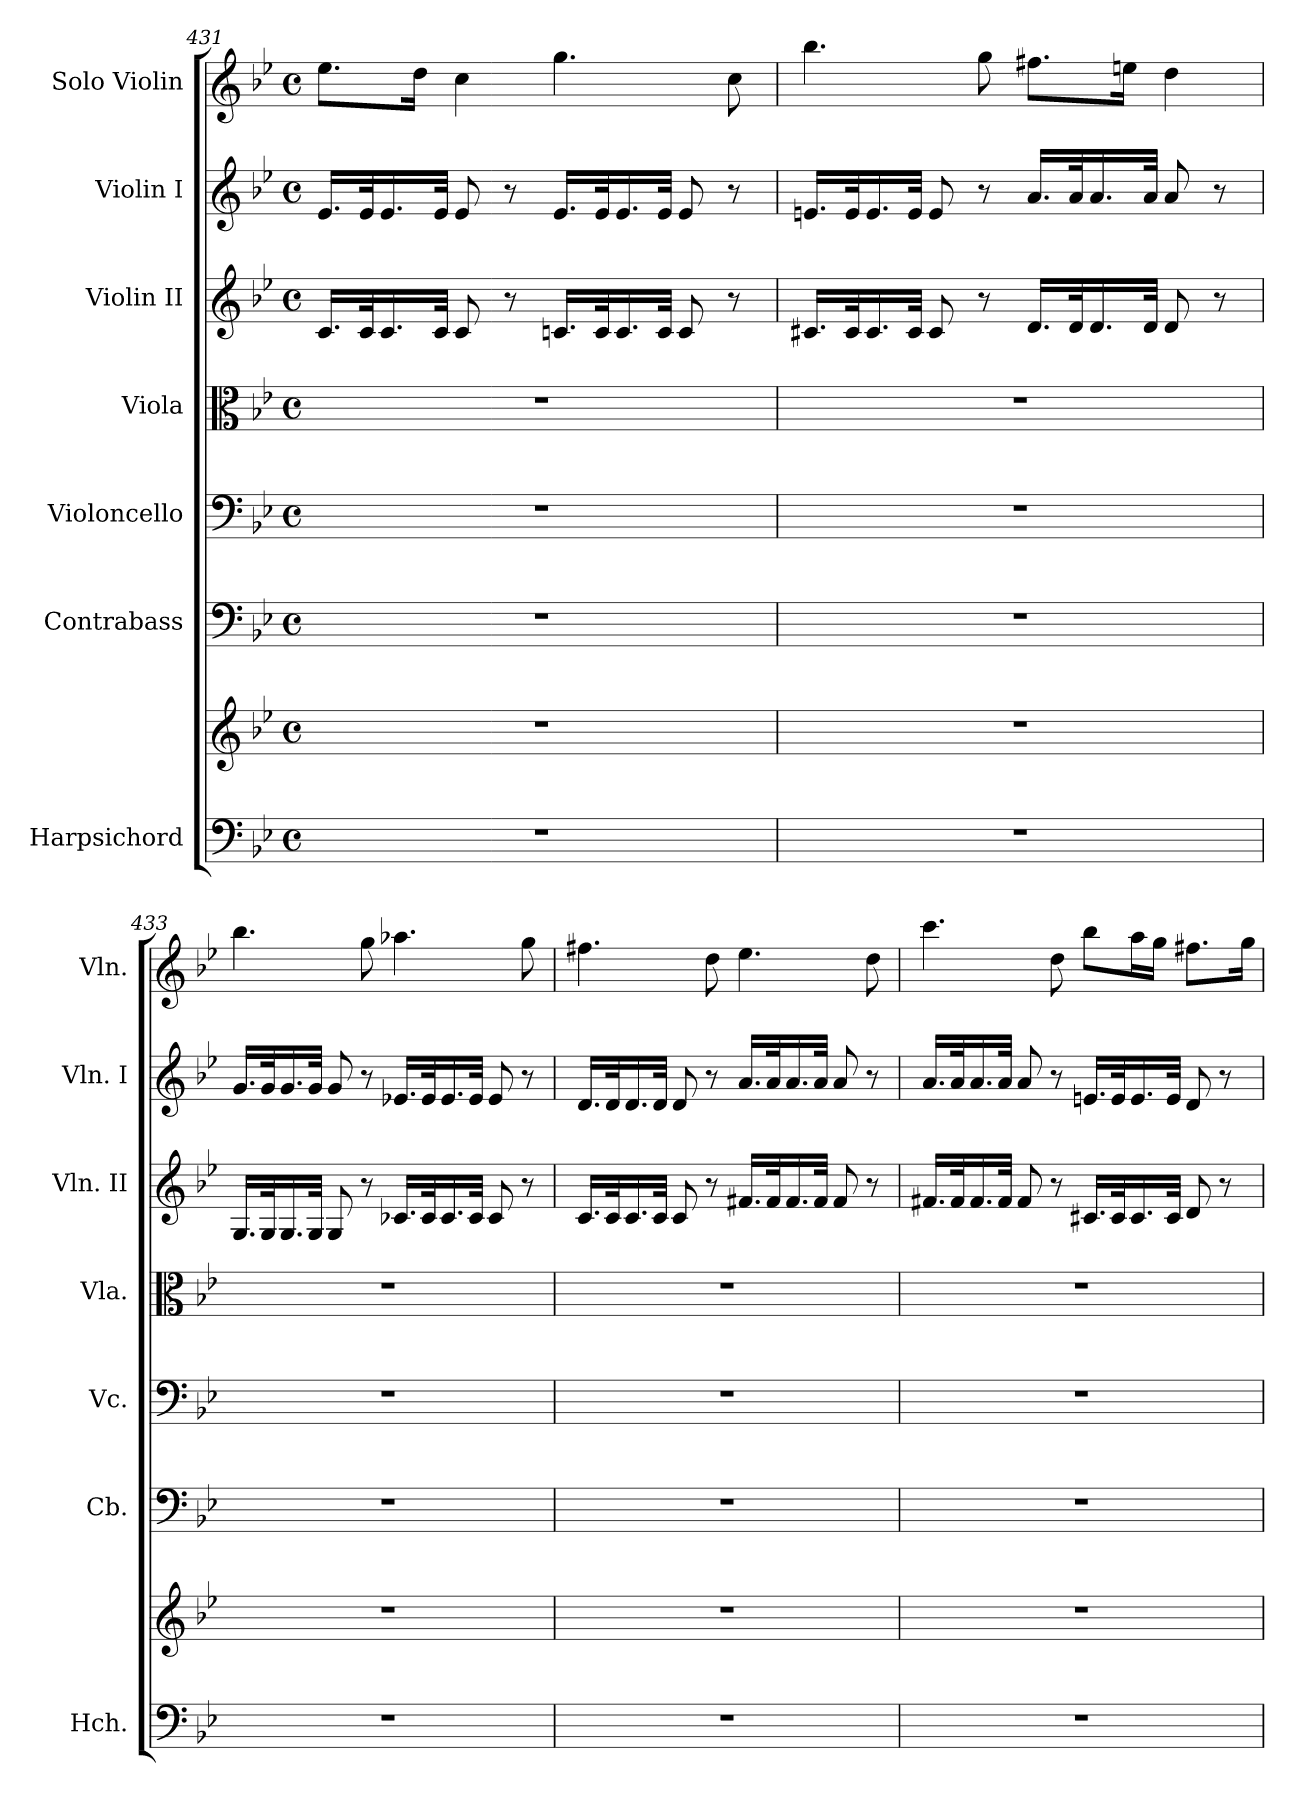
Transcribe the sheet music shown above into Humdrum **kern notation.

**kern	**kern	**kern	**kern	**kern	**kern	**kern	**kern
*part7	*part7	*part6	*part5	*part4	*part3	*part2	*part1
*staff8	*staff7	*staff6	*staff5	*staff4	*staff3	*staff2	*staff1
*I"Harpsichord	*	*I"Contrabass	*I"Violoncello	*I"Viola	*I"Violin II	*I"Violin I	*I"Solo Violin
*I'Hch.	*	*I'Cb.	*I'Vc.	*I'Vla.	*I'Vln. II	*I'Vln. I	*I'Vln.
!!LO:PB:g=z
*clefF4	*clefG2	*clefF4	*clefF4	*clefC3	*clefG2	*clefG2	*clefG2
*	*	*ITrd7c12	*	*	*	*	*
*k[b-e-]	*k[b-e-]	*k[b-e-]	*k[b-e-]	*k[b-e-]	*k[b-e-]	*k[b-e-]	*k[b-e-]
*M4/4	*M4/4	*M4/4	*M4/4	*M4/4	*M4/4	*M4/4	*M4/4
*met(c)	*met(c)	*met(c)	*met(c)	*met(c)	*met(c)	*met(c)	*met(c)
=431	=431	=431	=431	=431	=431	=431	=431
1r	1r	1r	1r	1r	16.c/LL	16.e-/LL	8.ee-\L
.	.	.	.	.	32c/K	32e-/K	.
.	.	.	.	.	16.c/	16.e-/	.
.	.	.	.	.	.	.	16dd\Jk
.	.	.	.	.	32c/JJk	32e-/JJk	.
.	.	.	.	.	8c/	8e-/	4cc\
.	.	.	.	.	8r	8r	.
.	.	.	.	.	16.cn/LL	16.e-/LL	4.gg\
.	.	.	.	.	32c/K	32e-/K	.
.	.	.	.	.	16.c/	16.e-/	.
.	.	.	.	.	32c/JJk	32e-/JJk	.
.	.	.	.	.	8c/	8e-/	.
.	.	.	.	.	8r	8r	8cc\
=432	=432	=432	=432	=432	=432	=432	=432
1r	1r	1r	1r	1r	16.c#X/LL	16.en/LL	4.bb-\
.	.	.	.	.	32c#/K	32e/K	.
.	.	.	.	.	16.c#/	16.e/	.
.	.	.	.	.	32c#/JJk	32e/JJk	.
.	.	.	.	.	8c#/	8e/	.
.	.	.	.	.	8r	8r	8gg\
.	.	.	.	.	16.d/LL	16.a/LL	8.ff#X\L
.	.	.	.	.	32d/K	32a/K	.
.	.	.	.	.	16.d/	16.a/	.
.	.	.	.	.	.	.	16een\Jk
.	.	.	.	.	32d/JJk	32a/JJk	.
.	.	.	.	.	8d/	8a/	4dd\
.	.	.	.	.	8r	8r	.
!!LO:PB:g=z
=433	=433	=433	=433	=433	=433	=433	=433
1r	1r	1r	1r	1r	16.G/LL	16.g/LL	4.bb-\
.	.	.	.	.	32G/K	32g/K	.
.	.	.	.	.	16.G/	16.g/	.
.	.	.	.	.	32G/JJk	32g/JJk	.
.	.	.	.	.	8G/	8g/	.
.	.	.	.	.	8r	8r	8gg\
.	.	.	.	.	16.c-X/LL	16.e-X/LL	4.aa-X\
.	.	.	.	.	32c-/K	32e-/K	.
.	.	.	.	.	16.c-/	16.e-/	.
.	.	.	.	.	32c-/JJk	32e-/JJk	.
.	.	.	.	.	8c-/	8e-/	.
.	.	.	.	.	8r	8r	8gg\
=434	=434	=434	=434	=434	=434	=434	=434
1r	1r	1r	1r	1r	16.c/LL	16.d/LL	4.ff#X\
.	.	.	.	.	32c/K	32d/K	.
.	.	.	.	.	16.c/	16.d/	.
.	.	.	.	.	32c/JJk	32d/JJk	.
.	.	.	.	.	8c/	8d/	.
.	.	.	.	.	8r	8r	8dd\
.	.	.	.	.	16.f#X/LL	16.a/LL	4.ee-\
.	.	.	.	.	32f#/K	32a/K	.
.	.	.	.	.	16.f#/	16.a/	.
.	.	.	.	.	32f#/JJk	32a/JJk	.
.	.	.	.	.	8f#/	8a/	.
.	.	.	.	.	8r	8r	8dd\
!!LO:PB:g=z
=435	=435	=435	=435	=435	=435	=435	=435
1r	1r	1r	1r	1r	16.f#X/LL	16.a/LL	4.ccc\
.	.	.	.	.	32f#/K	32a/K	.
.	.	.	.	.	16.f#/	16.a/	.
.	.	.	.	.	32f#/JJk	32a/JJk	.
.	.	.	.	.	8f#/	8a/	.
.	.	.	.	.	8r	8r	8dd\
.	.	.	.	.	16.c#X/LL	16.en/LL	8bb-\L
.	.	.	.	.	32c#/K	32e/K	.
.	.	.	.	.	16.c#/	16.e/	16aa\L
.	.	.	.	.	.	.	16gg\JJ
.	.	.	.	.	32c#/JJk	32e/JJk	.
.	.	.	.	.	8d/	8d/	8.ff#X\L
.	.	.	.	.	8r	8r	.
.	.	.	.	.	.	.	16gg\Jk
=	=	=	=	=	=	=	=
*-	*-	*-	*-	*-	*-	*-	*-
